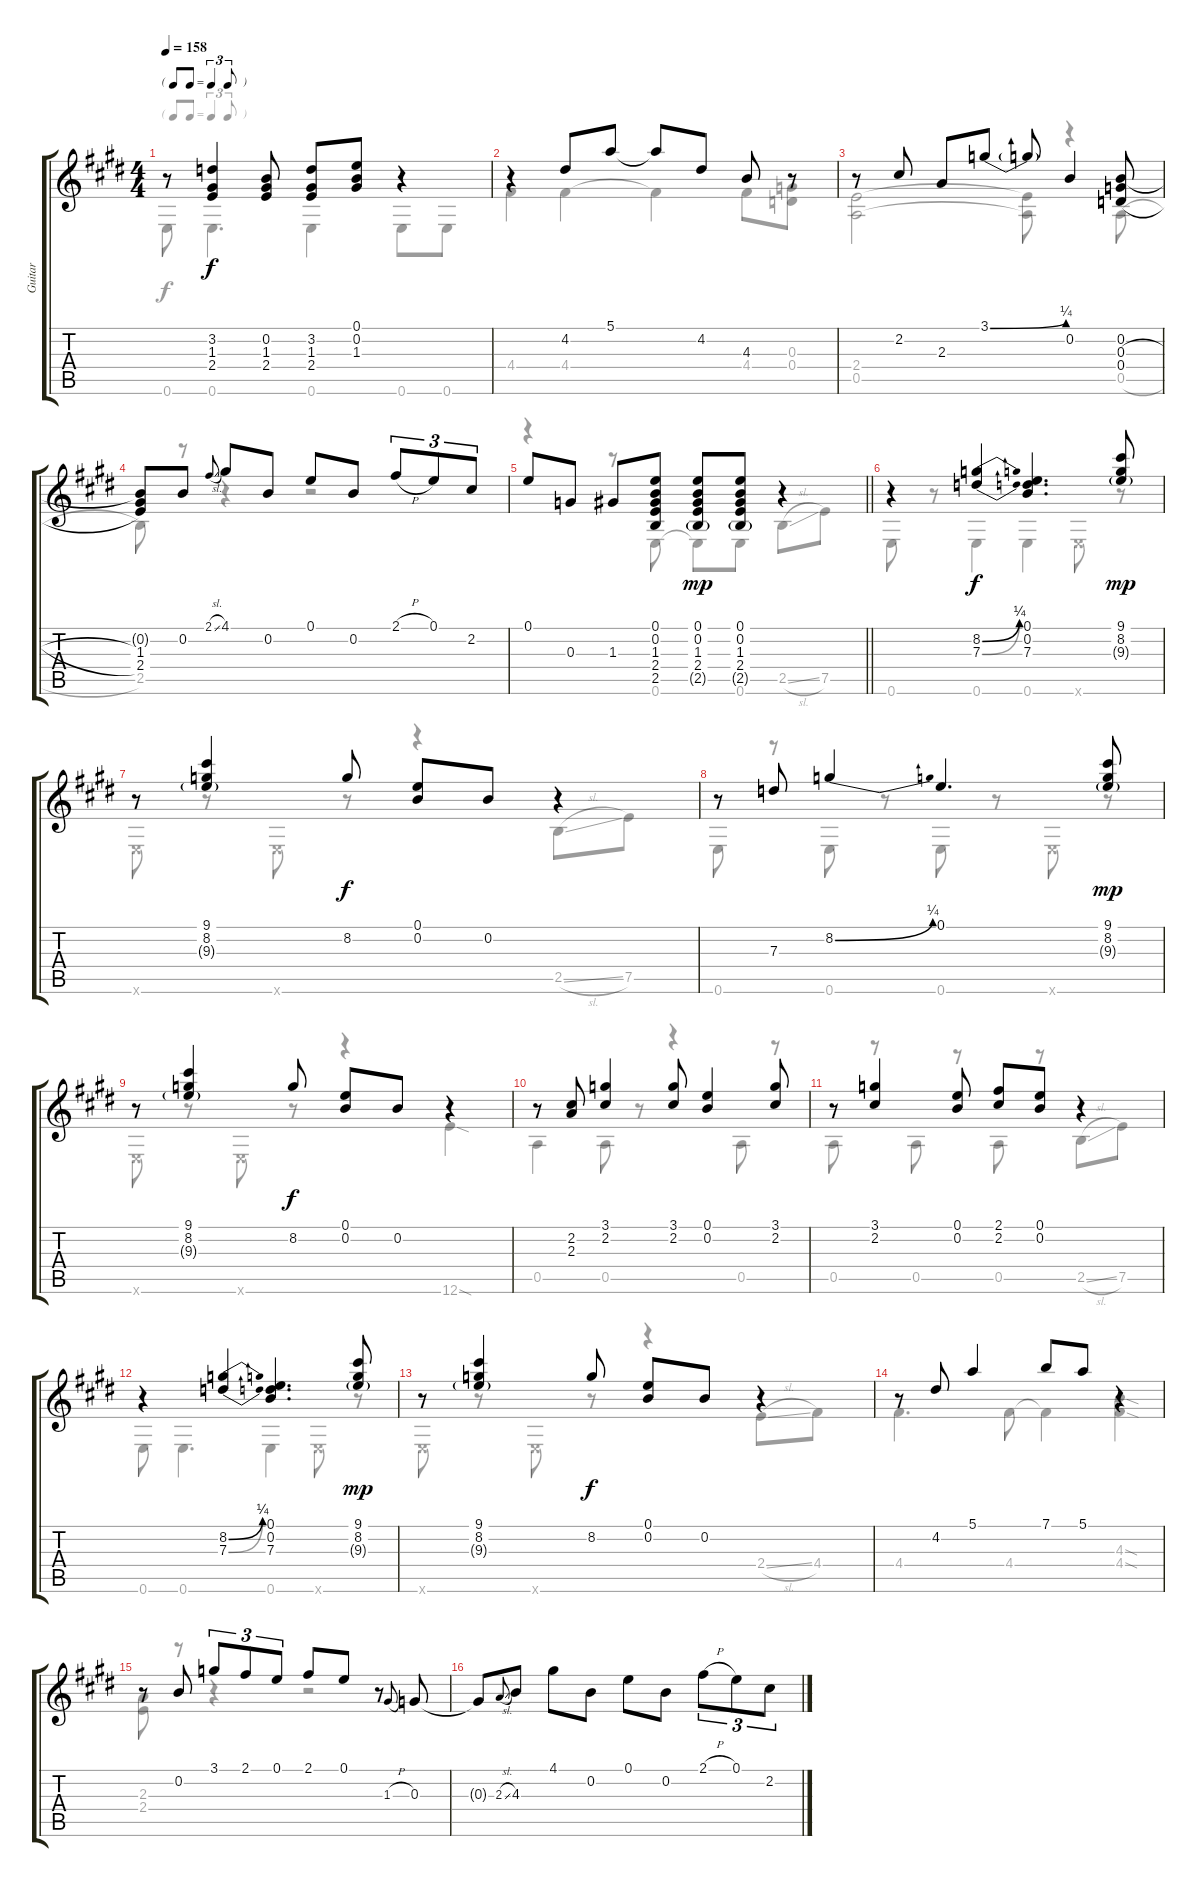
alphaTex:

\track ("Guitar" "Guitar") {instrument acousticguitarsteel}
\staff {score tabs}
\tuning (E4 B3 G3 D3 A2 E2) {hide}
\voice
\ts (4 4)
\tf triplet8th
\tempo 158
\clef g2
\ks e
r.8{dy f} (3.2 1.3 2.4).4 (0.2 1.3 2.4).8 (3.2 1.3 2.4).8 (0.1 0.2 1.3).8 r.4 |
r.4{volume 12} 4.2.8 5.1.8 5.1{t}.8 4.2.8 4.3.8 r.8 |
r.8 2.2.8 2.3.8 3.1{be (bend 0 0 60 1)}.8 3.1{t}.8 0.2.4 (0.2 0.3{h} 0.4{h}).8 |
(0.2{t} 1.3 2.4).8{volume 16} 0.2.8 2.1{sl}.8{gr onbeat} 4.1.8 0.2.8 0.1.8 0.2.8 2.1{h}.8{tu (3 2)} 0.1.8{tu (3 2)} 2.2.8{tu (3 2)} |
\barLineRight lightlight
0.1.8 0.3.8 1.3.8 (0.1 0.2 1.3 2.4 2.5).8 (0.1 0.2 1.3 2.4 2.5{g}).8{dy mp} (0.1 0.2 1.3 2.4 2.5{g}).8 r.4 |
r.4{volume 16} (8.2{be (bend 0 0 60 1)} 7.3{be (bend 0 0 60 1)}).4{dy f} (0.1 0.2 7.3).4{d} (9.1 8.2 9.3{g}).8{dy mp} |
r.8 (9.1 8.2 9.3{g}).4 8.2.8{dy f} (0.1 0.2).8 0.2.8 r.4 |
r.8 7.3.8 8.2{be (bend 0 0 60 1)}.4 0.1.4{d} (9.1 8.2 9.3{g}).8{dy mp} |
r.8 (9.1 8.2 9.3{g}).4 8.2.8{dy f} (0.1 0.2).8 0.2.8 r.4 |
r.8 (2.2 2.3).8 (3.1 2.2).4 (3.1 2.2).8 (0.1 0.2).4 (3.1 2.2).8 |
r.8 (3.1 2.2).4 (0.1 0.2).8 (2.1 2.2).8 (0.1 0.2).8 r.4 |
r.4 (8.2{be (bend 0 0 60 1)} 7.3{be (bend 0 0 60 1)}).4 (0.1 0.2 7.3).4{d} (9.1 8.2 9.3{g}).8{dy mp} |
r.8 (9.1 8.2 9.3{g}).4 8.2.8{dy f} (0.1 0.2).8 0.2.8 r.4 |
r.8 4.2.8 5.1.4 7.1.8 5.1.8 r.4 |
r.8 0.2.8 3.1.8{tu (3 2)} 2.1.8{tu (3 2)} 0.1.8{tu (3 2)} 2.1.8 0.1.8 r.8 1.3{h}.8{gr onbeat} 0.3.8 |
0.3{t}.8 2.3{sl}.8{gr onbeat} 4.3.8 4.1.8 0.2.8 0.1.8 0.2.8 2.1{h}.8{tu (3 2)} 0.1.8{tu (3 2)} 2.2.8{tu (3 2)}
\voice
\clef g2
\ottava regular
\simile none
\ks e
0.6{t}.8{dy f} 0.6.4{d} 0.6.4 0.6.8 0.6.8 |
4.4.4 4.4.4 4.4{t}.4 4.4.8 (0.3 0.4).8 |
(2.4 0.5).2 (2.4{t} 0.5{t}).8 r.4 0.5{h}.8 |
2.5.8 r.8 r.4 r.2 |
\barLineRight lightlight
r.4 r.8 0.6.8 0.6{t}.8 0.6.8 2.5{sl}.8 7.5.8 |
0.6.8 r.8 0.6.4 0.6.4 0.6{x}.8 r.8 |
0.6{x}.8 r.8 0.6{x}.8 r.8 r.4 2.5{sl}.8 7.5.8 |
0.6.8 r.8 0.6.8 r.8 0.6.8 r.8 0.6{x}.8 r.8 |
0.6{x}.8 r.8 0.6{x}.8 r.8 r.4 12.6{sod}.4 |
0.5.4 0.5.8 r.8 r.4 0.5.8 r.8 |
0.5.8 r.8 0.5.8 r.8 0.5.8 r.8 2.5{sl}.8 7.5.8 |
0.6.8 0.6.4{d} 0.6.4 0.6{x}.8 r.8 |
0.6{x}.8 r.8 0.6{x}.8 r.8 r.4 2.4{sl}.8 4.4.8 |
4.4.4{d} 4.4.8 4.4{t}.4 (4.3{sod} 4.4{sod}).4 |
(2.3 2.4).8 r.8 r.4 r.2 |
